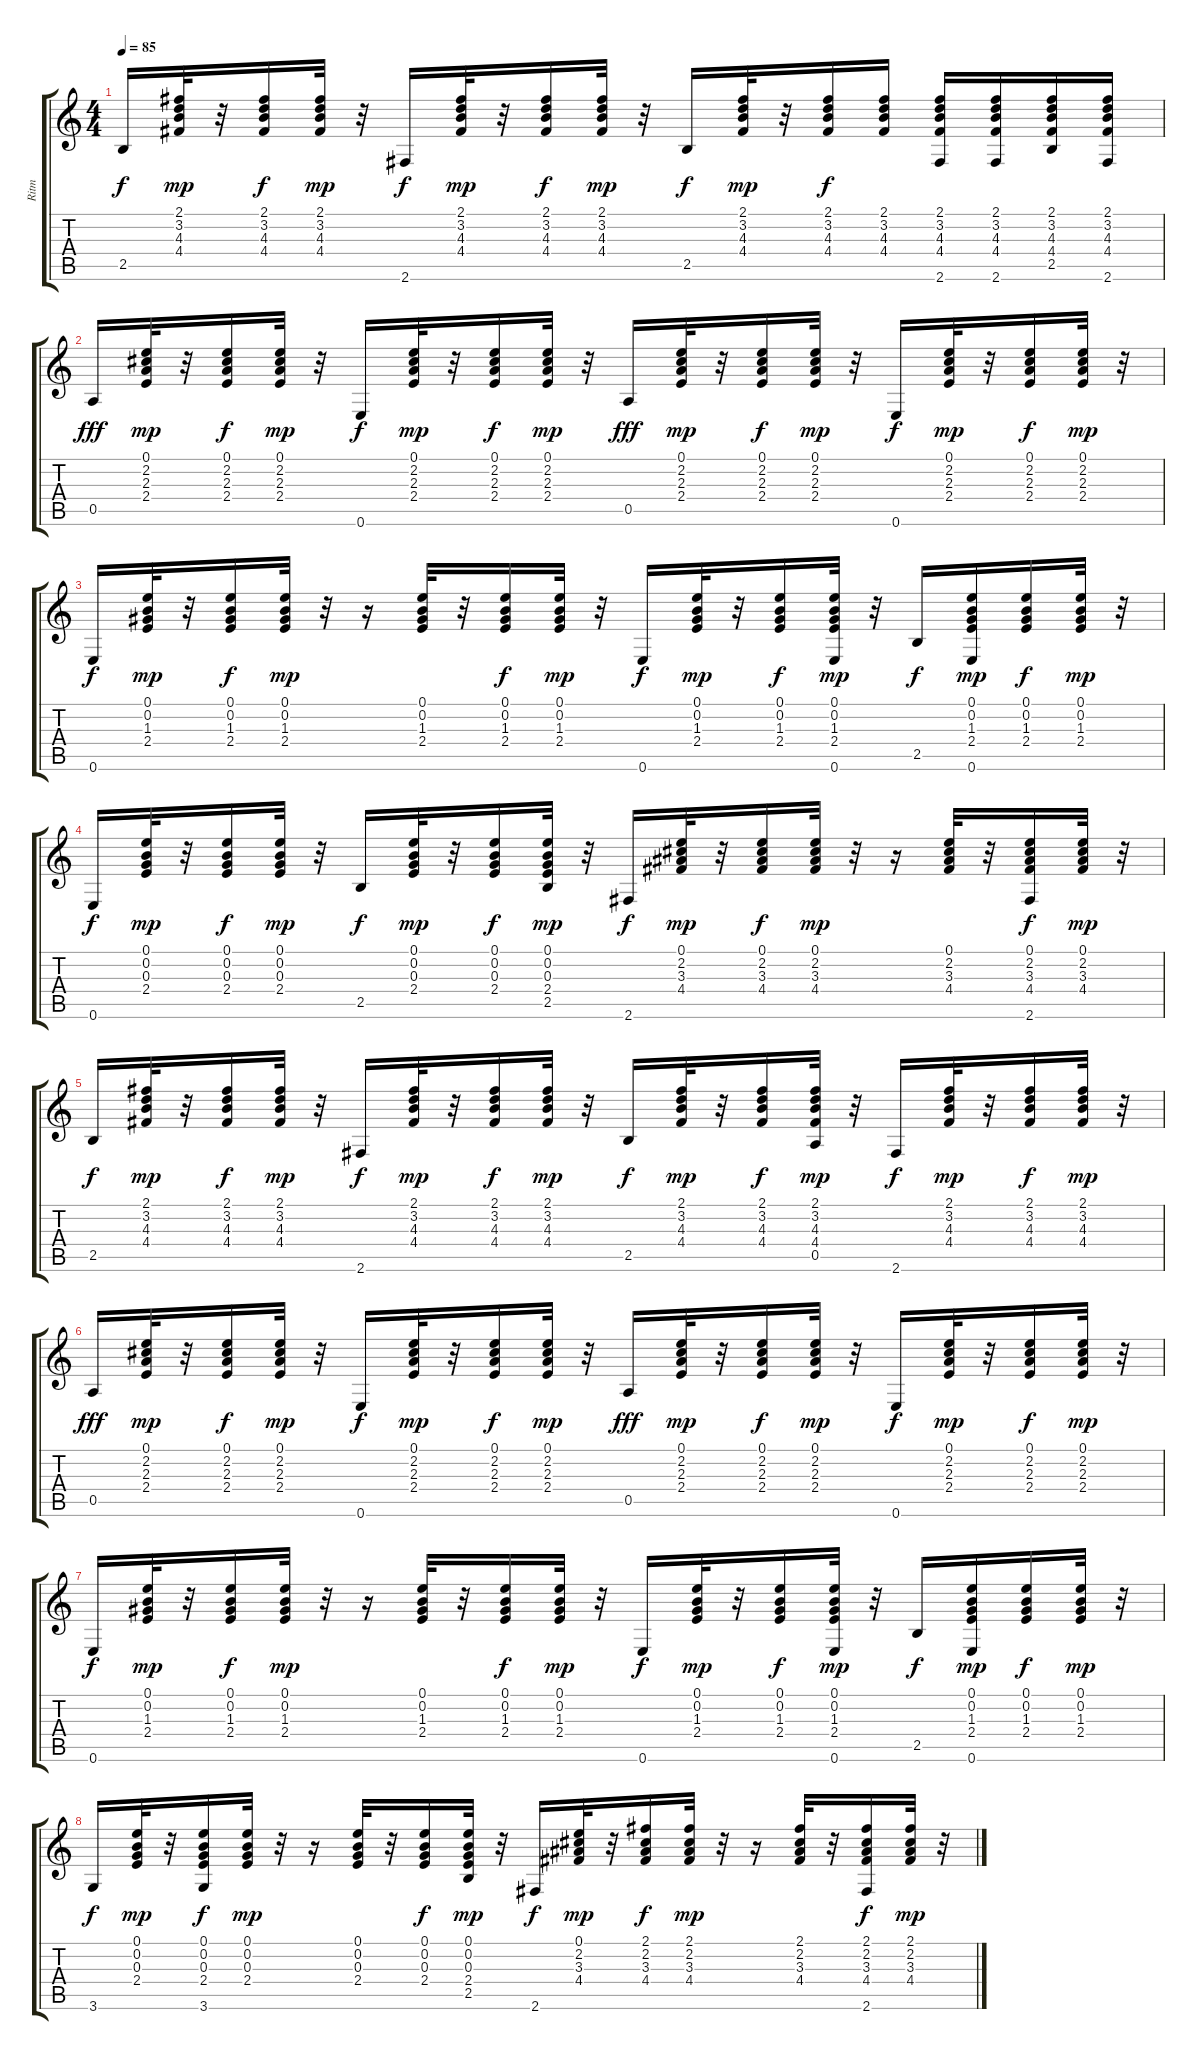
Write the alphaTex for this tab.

\track ("Ritm" "Ritm") {instrument acousticguitarsteel}
\staff {score tabs}
\tuning (E4 B3 G3 D3 A2 E2) {hide}
\ts (4 4)
\tempo 85
\clef g2
\ks c
2.5.16{dy f} (2.1 3.2 4.3 4.4).32{dy mp} r.32 (2.1 3.2 4.3 4.4).16{dy f} (2.1 3.2 4.3 4.4).32{dy mp} r.32 2.6.16{dy f} (2.1 3.2 4.3 4.4).32{dy mp} r.32 (2.1 3.2 4.3 4.4).16{dy f} (2.1 3.2 4.3 4.4).32{dy mp} r.32 2.5.16{dy f} (2.1 3.2 4.3 4.4).32{dy mp} r.32 (2.1 3.2 4.3 4.4).16{dy f} (2.1 3.2 4.3 4.4).16 (2.1 3.2 4.3 4.4 2.6).16 (2.1 3.2 4.3 4.4 2.6).16 (2.1 3.2 4.3 4.4 2.5).16 (2.1 3.2 4.3 4.4 2.6).16 |
0.5.16{dy fff} (0.1 2.2 2.3 2.4).32{dy mp} r.32 (0.1 2.2 2.3 2.4).16{dy f} (0.1 2.2 2.3 2.4).32{dy mp} r.32 0.6.16{dy f} (0.1 2.2 2.3 2.4).32{dy mp} r.32 (0.1 2.2 2.3 2.4).16{dy f} (0.1 2.2 2.3 2.4).32{dy mp} r.32 0.5.16{dy fff} (0.1 2.2 2.3 2.4).32{dy mp} r.32 (0.1 2.2 2.3 2.4).16{dy f} (0.1 2.2 2.3 2.4).32{dy mp} r.32 0.6.16{dy f} (0.1 2.2 2.3 2.4).32{dy mp} r.32 (0.1 2.2 2.3 2.4).16{dy f} (0.1 2.2 2.3 2.4).32{dy mp} r.32 |
0.6.16{dy f} (0.1 0.2 1.3 2.4).32{dy mp} r.32 (0.1 0.2 1.3 2.4).16{dy f} (0.1 0.2 1.3 2.4).32{dy mp} r.32 r.16 (0.1 0.2 1.3 2.4).32 r.32 (0.1 0.2 1.3 2.4).16{dy f} (0.1 0.2 1.3 2.4).32{dy mp} r.32 0.6.16{dy f} (0.1 0.2 1.3 2.4).32{dy mp} r.32 (0.1 0.2 1.3 2.4).16{dy f} (0.1 0.2 1.3 2.4 0.6).32{dy mp} r.32 2.5.16{dy f} (0.1 0.2 1.3 2.4 0.6).16{dy mp} (0.1 0.2 1.3 2.4).16{dy f} (0.1 0.2 1.3 2.4).32{dy mp} r.32 |
0.6.16{dy f} (0.1 0.2 0.3 2.4).32{dy mp} r.32 (0.1 0.2 0.3 2.4).16{dy f} (0.1 0.2 0.3 2.4).32{dy mp} r.32 2.5.16{dy f} (0.1 0.2 0.3 2.4).32{dy mp} r.32 (0.1 0.2 0.3 2.4).16{dy f} (0.1 0.2 0.3 2.4 2.5).32{dy mp} r.32 2.6.16{dy f} (0.1 2.2 3.3 4.4).32{dy mp} r.32 (0.1 2.2 3.3 4.4).16{dy f} (0.1 2.2 3.3 4.4).32{dy mp} r.32 r.16 (0.1 2.2 3.3 4.4).32 r.32 (0.1 2.2 3.3 4.4 2.6).16{dy f} (0.1 2.2 3.3 4.4).32{dy mp} r.32 |
2.5.16{dy f} (2.1 3.2 4.3 4.4).32{dy mp} r.32 (2.1 3.2 4.3 4.4).16{dy f} (2.1 3.2 4.3 4.4).32{dy mp} r.32 2.6.16{dy f} (2.1 3.2 4.3 4.4).32{dy mp} r.32 (2.1 3.2 4.3 4.4).16{dy f} (2.1 3.2 4.3 4.4).32{dy mp} r.32 2.5.16{dy f} (2.1 3.2 4.3 4.4).32{dy mp} r.32 (2.1 3.2 4.3 4.4).16{dy f} (2.1 3.2 4.3 4.4 0.5).32{dy mp} r.32 2.6.16{dy f} (2.1 3.2 4.3 4.4).32{dy mp} r.32 (2.1 3.2 4.3 4.4).16{dy f} (2.1 3.2 4.3 4.4).32{dy mp} r.32 |
0.5.16{dy fff} (0.1 2.2 2.3 2.4).32{dy mp} r.32 (0.1 2.2 2.3 2.4).16{dy f} (0.1 2.2 2.3 2.4).32{dy mp} r.32 0.6.16{dy f} (0.1 2.2 2.3 2.4).32{dy mp} r.32 (0.1 2.2 2.3 2.4).16{dy f} (0.1 2.2 2.3 2.4).32{dy mp} r.32 0.5.16{dy fff} (0.1 2.2 2.3 2.4).32{dy mp} r.32 (0.1 2.2 2.3 2.4).16{dy f} (0.1 2.2 2.3 2.4).32{dy mp} r.32 0.6.16{dy f} (0.1 2.2 2.3 2.4).32{dy mp} r.32 (0.1 2.2 2.3 2.4).16{dy f} (0.1 2.2 2.3 2.4).32{dy mp} r.32 |
0.6.16{dy f} (0.1 0.2 1.3 2.4).32{dy mp} r.32 (0.1 0.2 1.3 2.4).16{dy f} (0.1 0.2 1.3 2.4).32{dy mp} r.32 r.16 (0.1 0.2 1.3 2.4).32 r.32 (0.1 0.2 1.3 2.4).16{dy f} (0.1 0.2 1.3 2.4).32{dy mp} r.32 0.6.16{dy f} (0.1 0.2 1.3 2.4).32{dy mp} r.32 (0.1 0.2 1.3 2.4).16{dy f} (0.1 0.2 1.3 2.4 0.6).32{dy mp} r.32 2.5.16{dy f} (0.1 0.2 1.3 2.4 0.6).16{dy mp} (0.1 0.2 1.3 2.4).16{dy f} (0.1 0.2 1.3 2.4).32{dy mp} r.32 |
3.6.16{dy f} (0.1 0.2 0.3 2.4).32{dy mp} r.32 (0.1 0.2 0.3 2.4 3.6).16{dy f} (0.1 0.2 0.3 2.4).32{dy mp} r.32 r.16 (0.1 0.2 0.3 2.4).32 r.32 (0.1 0.2 0.3 2.4).16{dy f} (0.1 0.2 0.3 2.4 2.5).32{dy mp} r.32 2.6.16{dy f} (0.1 2.2 3.3 4.4).32{dy mp} r.32 (2.1 2.2 3.3 4.4).16{dy f} (2.1 2.2 3.3 4.4).32{dy mp} r.32 r.16 (2.1 2.2 3.3 4.4).32 r.32 (2.1 2.2 3.3 4.4 2.6).16{dy f} (2.1 2.2 3.3 4.4).32{dy mp} r.32
